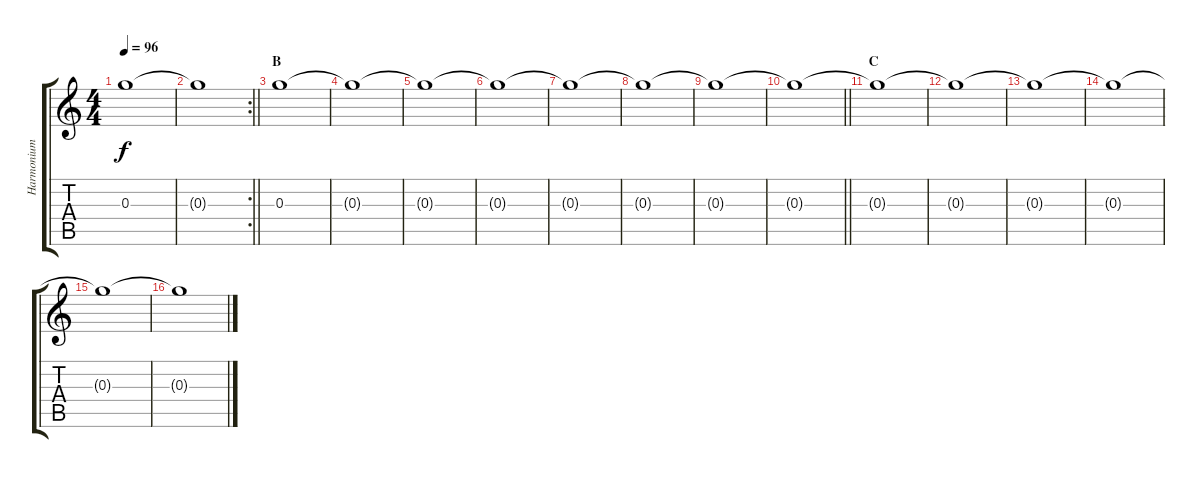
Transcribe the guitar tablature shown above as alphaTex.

\track ("Harmonium - Left hand" "Harmonium ") {instrument churchorgan}
\staff {score tabs}
\tuning (E6 B5 G5 D5 A4 E4) {hide}
\ts (4 4)
\tempo 96
\clef g2
\ks c
0.3{t}.1{dy f} |
\rc 2
\barLineRight lightlight
0.3{t}.1 |
\section ("" "B")
0.3.1 |
0.3{t}.1 |
0.3{t}.1 |
0.3{t}.1 |
0.3{t}.1 |
0.3{t}.1 |
0.3{t}.1 |
\barLineRight lightlight
0.3{t}.1 |
\section ("" "C")
0.3{t}.1 |
0.3{t}.1 |
0.3{t}.1 |
0.3{t}.1 |
0.3{t}.1 |
0.3{t}.1
